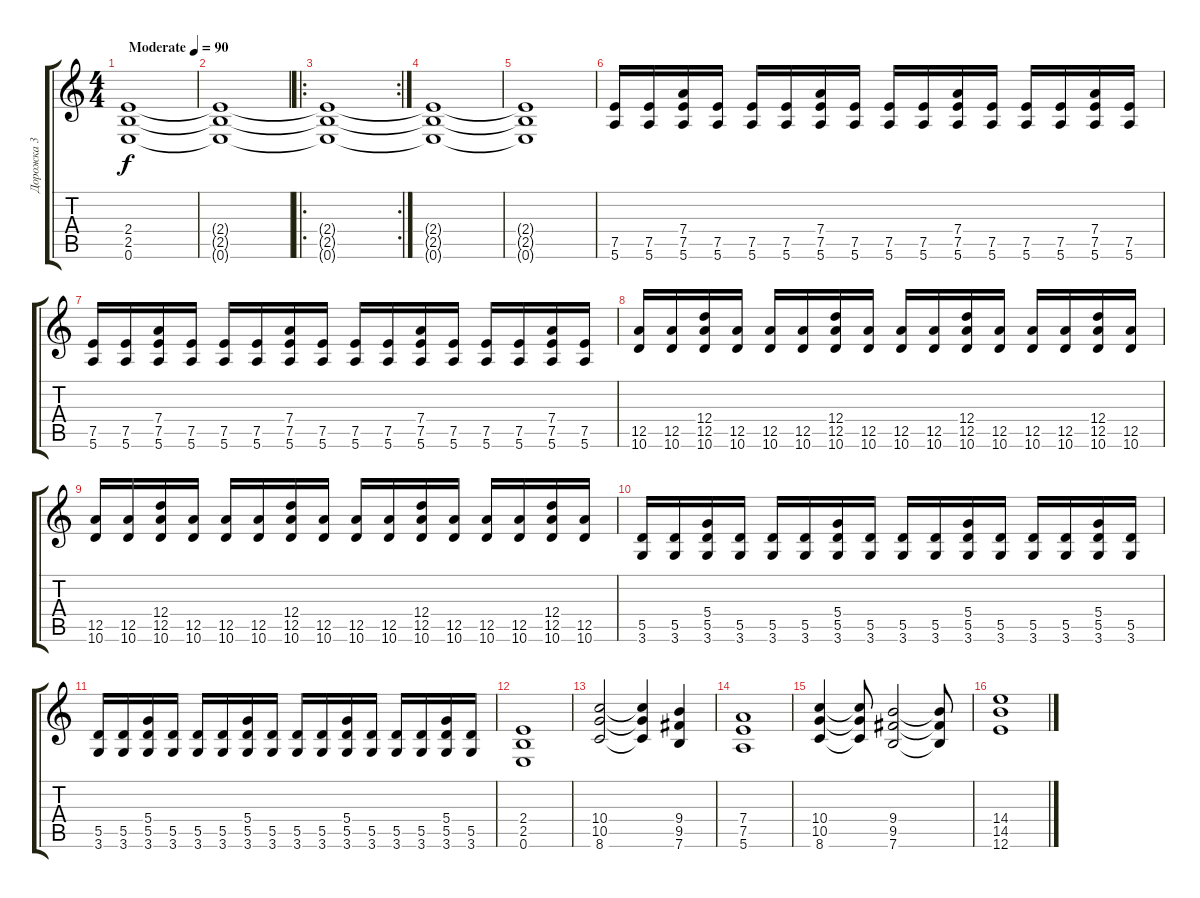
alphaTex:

\track ("Дорожка 3" "Дорожка 3") {instrument distortionguitar}
\staff {score tabs}
\tuning (E4 B3 G3 D3 A2 E2) {hide}
\ts (4 4)
\tempo (90 "Moderate")
\clef g2
\ks c
(2.4 2.5 0.6).1{dy f instrument distortionguitar} |
(2.4{t} 2.5{t} 0.6{t}).1 |
\ro
\rc 2
(2.4{t} 2.5{t} 0.6{t}).1 |
(2.4{t} 2.5{t} 0.6{t}).1 |
(2.4{t} 2.5{t} 0.6{t}).1 |
(7.5 5.6).16 (7.5 5.6).16 (7.4 7.5 5.6).16 (7.5 5.6).16 (7.5 5.6).16 (7.5 5.6).16 (7.4 7.5 5.6).16 (7.5 5.6).16 (7.5 5.6).16 (7.5 5.6).16 (7.4 7.5 5.6).16 (7.5 5.6).16 (7.5 5.6).16 (7.5 5.6).16 (7.4 7.5 5.6).16 (7.5 5.6).16 |
(7.5 5.6).16 (7.5 5.6).16 (7.4 7.5 5.6).16 (7.5 5.6).16 (7.5 5.6).16 (7.5 5.6).16 (7.4 7.5 5.6).16 (7.5 5.6).16 (7.5 5.6).16 (7.5 5.6).16 (7.4 7.5 5.6).16 (7.5 5.6).16 (7.5 5.6).16 (7.5 5.6).16 (7.4 7.5 5.6).16 (7.5 5.6).16 |
(12.5 10.6).16 (12.5 10.6).16 (12.4 12.5 10.6).16 (12.5 10.6).16 (12.5 10.6).16 (12.5 10.6).16 (12.4 12.5 10.6).16 (12.5 10.6).16 (12.5 10.6).16 (12.5 10.6).16 (12.4 12.5 10.6).16 (12.5 10.6).16 (12.5 10.6).16 (12.5 10.6).16 (12.4 12.5 10.6).16 (12.5 10.6).16 |
(12.5 10.6).16 (12.5 10.6).16 (12.4 12.5 10.6).16 (12.5 10.6).16 (12.5 10.6).16 (12.5 10.6).16 (12.4 12.5 10.6).16 (12.5 10.6).16 (12.5 10.6).16 (12.5 10.6).16 (12.4 12.5 10.6).16 (12.5 10.6).16 (12.5 10.6).16 (12.5 10.6).16 (12.4 12.5 10.6).16 (12.5 10.6).16 |
(5.5 3.6).16 (5.5 3.6).16 (5.4 5.5 3.6).16 (5.5 3.6).16 (5.5 3.6).16 (5.5 3.6).16 (5.4 5.5 3.6).16 (5.5 3.6).16 (5.5 3.6).16 (5.5 3.6).16 (5.4 5.5 3.6).16 (5.5 3.6).16 (5.5 3.6).16 (5.5 3.6).16 (5.4 5.5 3.6).16 (5.5 3.6).16 |
(5.5 3.6).16 (5.5 3.6).16 (5.4 5.5 3.6).16 (5.5 3.6).16 (5.5 3.6).16 (5.5 3.6).16 (5.4 5.5 3.6).16 (5.5 3.6).16 (5.5 3.6).16 (5.5 3.6).16 (5.4 5.5 3.6).16 (5.5 3.6).16 (5.5 3.6).16 (5.5 3.6).16 (5.4 5.5 3.6).16 (5.5 3.6).16 |
(2.4 2.5 0.6).1 |
(10.4 10.5 8.6).2 (10.4{t} 10.5{t} 8.6{t}).4 (9.4 9.5 7.6).4 |
(7.4 7.5 5.6).1 |
(10.4 10.5 8.6).4 (10.4{t} 10.5{t} 8.6{t}).8 (9.4 9.5 7.6).2 (9.4{t} 9.5{t} 7.6{t}).8 |
(14.4 14.5 12.6).1
